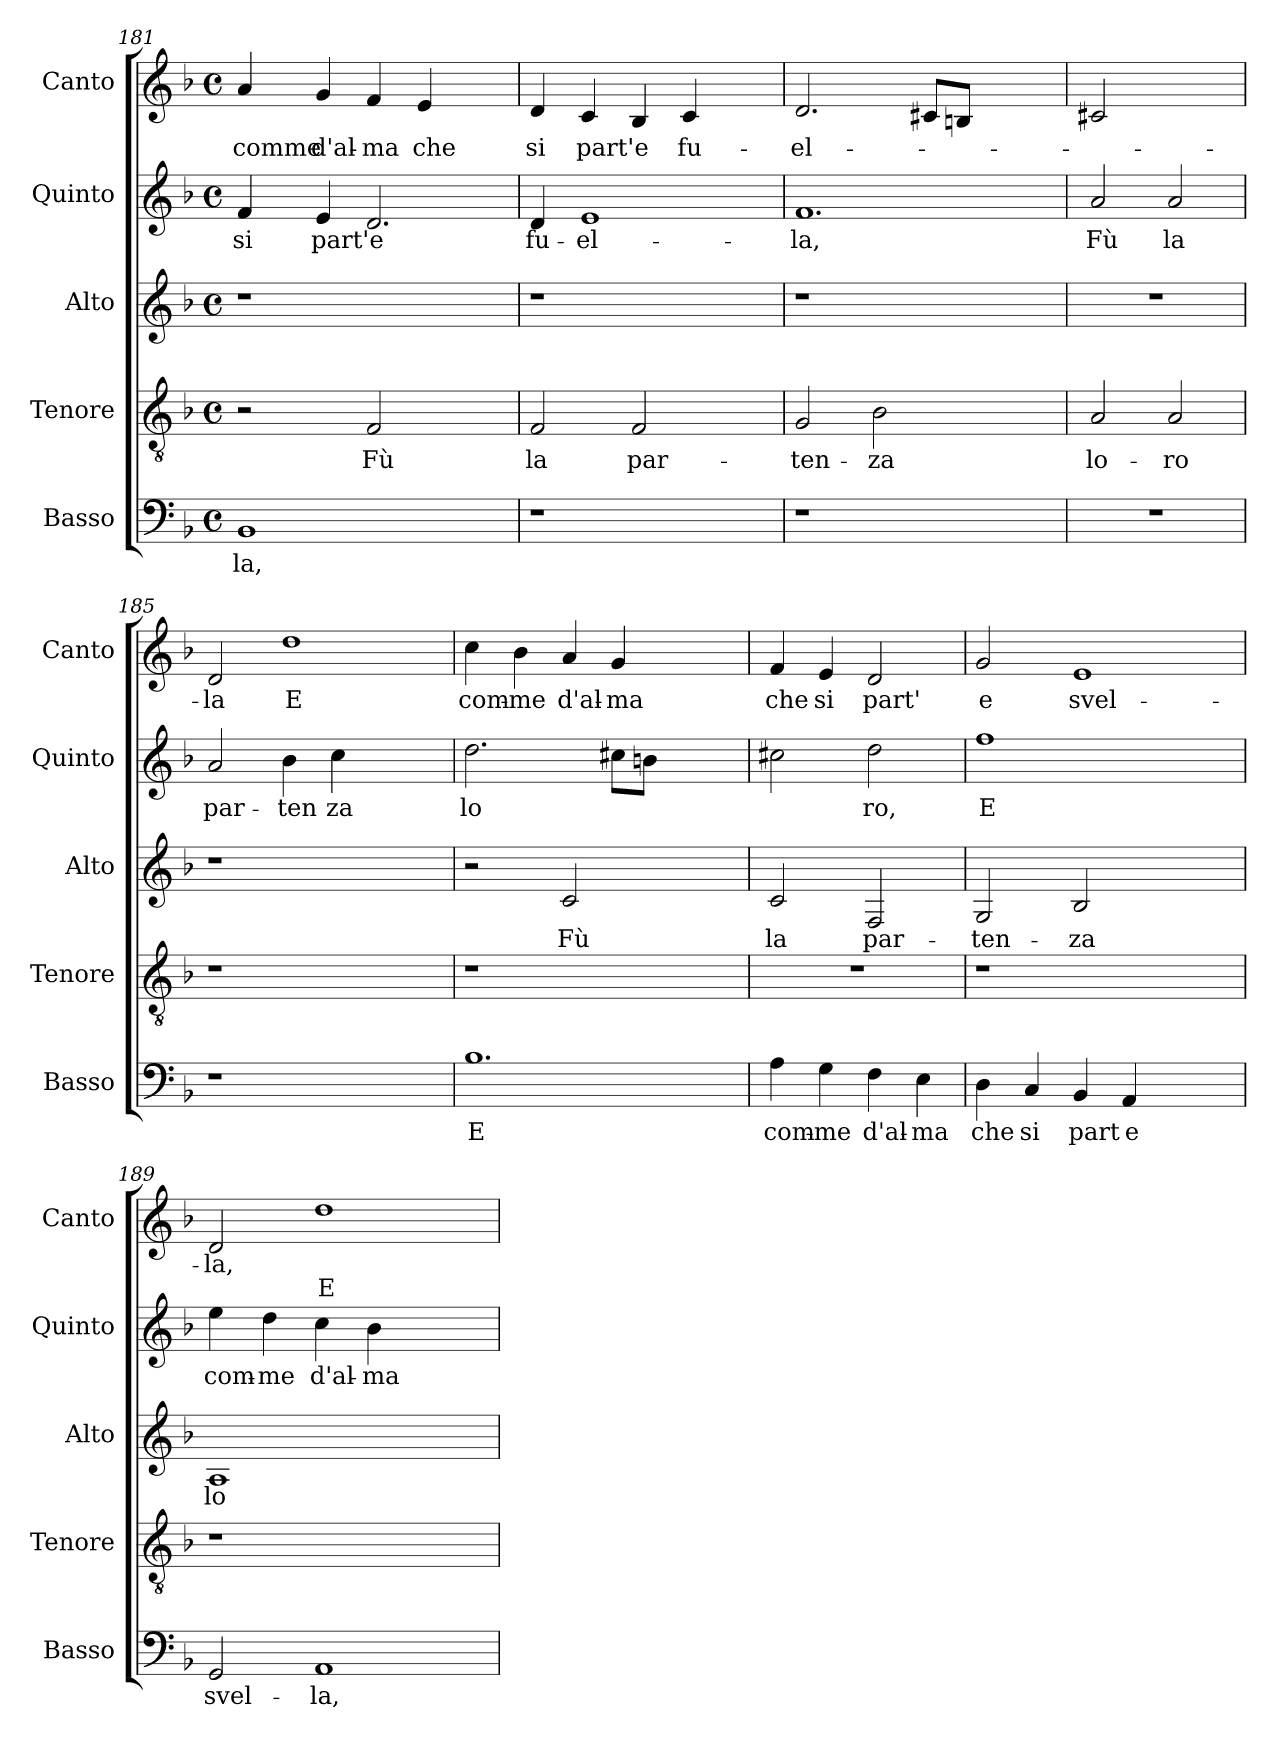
**kern	**text	**kern	**text	**kern	**text	**kern	**text	**kern	**text	**text
*part5	*part5	*part4	*part4	*part3	*part3	*part2	*part2	*part1	*part1	*part1
*staff5	*staff5	*staff4	*staff4	*staff3	*staff3	*staff2	*staff2	*staff1	*staff1	*staff1
*I"Basso	*	*I"Tenore	*	*I"Alto	*	*I"Quinto	*	*I"Canto	*	*
*I'Basso	*	*I'Tenore	*	*I'Alto	*	*I'Quinto	*	*I'Canto	*	*
*clefF4	*	*clefGv2	*	*clefG2	*	*clefG2	*	*clefG2	*	*
*k[b-]	*	*k[b-]	*	*k[b-]	*	*k[b-]	*	*k[b-]	*	*
*F:	*	*F:	*	*F:	*	*F:	*	*F:	*	*
*M4/4	*	*M4/4	*	*M4/4	*	*M4/4	*	*M4/4	*	*
*met(c)	*	*met(c)	*	*met(c)	*	*met(c)	*	*met(c)	*	*
=181	=181	=181	=181	=181	=181	=181	=181	=181	=181	=181
!	!LO:LY:b	!	!	!	!	!	!LO:LY:b	!	!LO:LY:b	!
1BB-	-la,	2r	.	1r	.	4f/	si	4a/	comme	.
!	!	!	!	!	!	!	!LO:LY:b	!	!LO:LY:b	!
.	.	.	.	.	.	4e/	part'	4g/	d'al-	.
!	!	!	!LO:LY:b	!	!	!	!LO:LY:b	!	!LO:LY:b	!
.	.	2F/	Fù	.	.	2.d/	e	4f/	-ma	.
!	!	!	!	!	!	!	!	!	!LO:LY:b	!
.	.	.	.	.	.	.	.	4e/	che	.
4ryy	.	4ryy	.	4ryy	.	.	.	4ryy	.	.
=182	=182	=182	=182	=182	=182	=182	=182	=182	=182	=182
!	!	!	!LO:LY:b	!	!	!	!LO:LY:b	!	!LO:LY:b	!
1r	.	2F/	la	1r	.	4d/	fu-	4d/	si	.
!	!	!	!	!	!	!	!LO:LY:b	!	!LO:LY:b	!
.	.	.	.	.	.	1e	-el-	4c/	part'	.
!	!	!	!LO:LY:b	!	!	!	!	!	!LO:LY:b	!
.	.	2F/	par-	.	.	.	.	4B-/	e	.
!	!	!	!	!	!	!	!	!	!LO:LY:b	!
.	.	.	.	.	.	.	.	4c/	fu-	.
4ryy	.	4ryy	.	4ryy	.	.	.	4ryy	.	.
!!LO:PB:g=z
=183	=183	=183	=183	=183	=183	=183	=183	=183	=183	=183
!	!	!	!LO:LY:b	!	!	!	!LO:LY:b	!	!LO:LY:b	!
1r	.	2G/	-ten-	1r	.	1.f	-la,	2.d/	-el-	.
!	!	!	!LO:LY:b	!	!	!	!	!	!	!
.	.	2B-\	-za	.	.	.	.	.	.	.
.	.	.	.	.	.	.	.	8c#X/L	.	.
.	.	.	.	.	.	.	.	8Bn/J	.	.
2ryy	.	2ryy	.	2ryy	.	.	.	2ryy	.	.
=184	=184	=184	=184	=184	=184	=184	=184	=184	=184	=184
!	!	!	!LO:LY:b	!	!	!	!LO:LY:b	!	!	!
1r	.	2A/	lo-	1r	.	2a/	Fù	2c#X/	.	.
!	!	!	!LO:LY:b	!	!	!	!LO:LY:b	!	!	!
.	.	2A/	-ro	.	.	2a/	la	2ryy	.	.
!!LO:LB:g=z
=185	=185	=185	=185	=185	=185	=185	=185	=185	=185	=185
!	!	!	!	!	!	!	!LO:LY:b	!	!LO:LY:b	!
1r	.	1r	.	1r	.	2a/	par-	2d/	-la	.
!	!	!	!	!	!	!	!LO:LY:b	!	!LO:LY:b	!
.	.	.	.	.	.	4b-\	-ten	1dd	E	.
!	!	!	!	!	!	!	!LO:LY:b	!	!	!
.	.	.	.	.	.	4cc\	za	.	.	.
2ryy	.	2ryy	.	2ryy	.	2ryy	.	.	.	.
!!LO:PB:g=z
=186	=186	=186	=186	=186	=186	=186	=186	=186	=186	=186
!	!LO:LY:b	!	!	!	!	!	!LO:LY:b	!	!LO:LY:b	!
1.B-	E	1r	.	2r	.	2.dd\	lo	4cc\	com-	.
!	!	!	!	!	!	!	!	!	!LO:LY:b	!
.	.	.	.	.	.	.	.	4b-\	-me	.
!	!	!	!	!	!LO:LY:b	!	!	!	!LO:LY:b	!
.	.	.	.	2c/	Fù	.	.	4a/	d'al-	.
!	!	!	!	!	!	!	!	!	!LO:LY:b	!
.	.	.	.	.	.	8cc#X\L	.	4g/	-ma	.
.	.	.	.	.	.	8bn\J	.	.	.	.
.	.	2ryy	.	2ryy	.	2ryy	.	2ryy	.	.
=187	=187	=187	=187	=187	=187	=187	=187	=187	=187	=187
!	!LO:LY:b	!	!	!	!LO:LY:b	!	!	!	!LO:LY:b	!
4A\	com-	1r	.	2c/	la	2cc#X\	.	4f/	che	.
!	!LO:LY:b	!	!	!	!	!	!	!	!LO:LY:b	!
4G\	-me	.	.	.	.	.	.	4e/	si	.
!	!LO:LY:b	!	!	!	!LO:LY:b	!	!LO:LY:b	!	!LO:LY:b	!
4F\	d'al-	.	.	2F/	par-	2dd\	ro,	2d/	part'	.
!	!LO:LY:b	!	!	!	!	!	!	!	!	!
4E\	-ma	.	.	.	.	.	.	.	.	.
=188	=188	=188	=188	=188	=188	=188	=188	=188	=188	=188
!	!LO:LY:b	!	!	!	!LO:LY:b	!	!LO:LY:b	!	!LO:LY:b	!
4D\	che	1r	.	2G/	-ten-	1ff	E	2g/	e	.
!	!LO:LY:b	!	!	!	!	!	!	!	!	!
4C/	si	.	.	.	.	.	.	.	.	.
!	!LO:LY:b	!	!	!	!LO:LY:b	!	!	!	!LO:LY:b	!
4BB-/	part	.	.	2B-/	-za	.	.	1e	svel-	.
!	!LO:LY:b	!	!	!	!	!	!	!	!	!
4AA/	e	.	.	.	.	.	.	.	.	.
2ryy	.	2ryy	.	2ryy	.	2ryy	.	.	.	.
=189	=189	=189	=189	=189	=189	=189	=189	=189	=189	=189
!	!LO:LY:b	!	!	!	!LO:LY:b	!	!LO:LY:b	!	!LO:LY:b	!
2GG/	svel-	1r	.	1A	lo-	4ee\	com-	2d/	-la,	.
!	!	!	!	!	!	!	!LO:LY:b	!	!	!
.	.	.	.	.	.	4dd\	-me	.	.	.
!	!LO:LY:b	!	!	!	!	!	!LO:LY:b	!	!	!LO:LY:b
1AA	-la,	.	.	.	.	4cc\	d'al-	1dd	.	E
!	!	!	!	!	!	!	!LO:LY:b	!	!	!
.	.	.	.	.	.	4b-\	-ma	.	.	.
.	.	2ryy	.	2ryy	.	2ryy	.	.	.	.
=	=	=	=	=	=	=	=	=	=	=
*-	*-	*-	*-	*-	*-	*-	*-	*-	*-	*-
